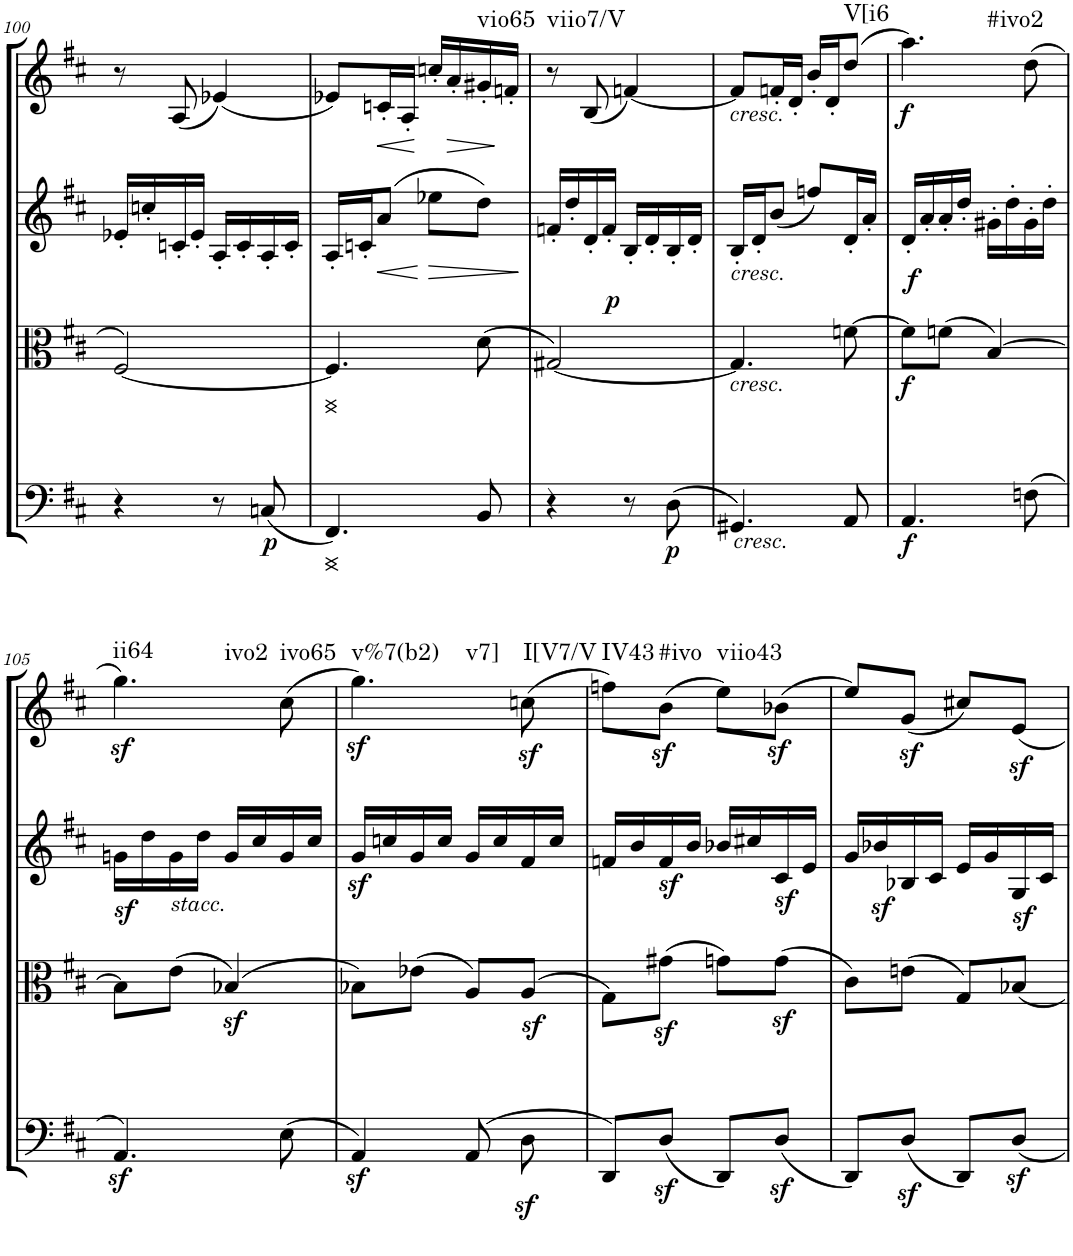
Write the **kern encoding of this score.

**kern	**dynam	**kern	**dynam	**kern	**dynam	**kern	**dynam	**harte
*part4	*part4	*part3	*part3	*part2	*part2	*part1	*part1	*part1
*staff4	*staff4	*staff3	*staff3	*staff2	*staff2	*staff1	*staff1	*
*I"Cello	*	*I"Viola	*	*I"2nd Violin	*	*I"1st Violin	*	*
*	*	*I'Vla	*	*I'Vln	*	*I'Vln	*	*
!!LO:PB:g=z
*clefF4	*	*clefC3	*	*clefG2	*	*clefG2	*	*
*k[f#c#]	*	*k[f#c#]	*	*k[f#c#]	*	*k[f#c#]	*	*
*M2/4	*	*M2/4	*	*M2/4	*	*M2/4	*	*
=100	=100	=100	=100	=100	=100	=100	=100	=100
4r	.	[2F#/	.	16e-X'/LL	.	8r	.	.
.	.	.	.	16ccn'/	.	.	.	.
.	.	.	.	16cn'/	.	(8A/	.	.
.	.	.	.	16e-'/JJ	.	.	.	.
8r	.	.	.	16A'/LL	.	(4e-X/)	.	.
.	.	.	.	16c'/	.	.	.	.
!	!LO:DY:b	!	!	!	!	!	!	!
(8Cn/	p	.	.	16A'/	.	.	.	.
.	.	.	.	16c'/JJ	.	.	.	.
=101	=101	=101	=101	=101	=101	=101	=101	=101
!	!LO:HP:b	!	!LO:HP:b	!	!	!	!	!
4.FF#/)	<	4.F#/]	<	16A'/LL	.	8e-X/L)	.	.
.	.	.	.	16cn'/J	.	.	.	.
!	!	!	!	!	!LO:HP:b	!	!LO:HP:b	!
.	.	.	.	(8a/J	<	16cn'/L	<	.
.	.	.	.	.	.	16A'/JJ	.	.
!	!	!	!	!	!LO:HP:n=1:b	!	!	!
.	.	.	.	8ee-X\L	[ >	16ccn'/LL	.	.
!	!	!	!	!	!	!	!LO:HP:n=1:b	!
.	.	.	.	.	.	16a'/	[ >	.
!	!LO:HP:b	!	!LO:HP:b	!	!	!	!	!LO:H:kt=vio65
8BB/	>	(8d\	>	8dd\J)	.	16g#X'/	.	N
.	.	.	.	.	.	16fn'/JJ	.	.
.	[ ]	.	[ ]	.	]	.	]	.
=102	=102	=102	=102	=102	=102	=102	=102	=102
!	!	!	!LO:DY:a	!	!	!	!	!LO:H:kt=viio7/V
4r	.	[2G#X/)	p	16fn'/LL	.	8r	.	N
.	.	.	.	16dd'/	.	.	.	.
.	.	.	.	16d'/	.	(8B/	.	.
.	.	.	.	16f'/JJ	.	.	.	.
8r	.	.	.	16B'/LL	.	[4fn/)	.	.
.	.	.	.	16d'/	.	.	.	.
!	!LO:DY:b	!	!	!	!	!	!	!
(8D\	p	.	.	16B'/	.	.	.	.
.	.	.	.	16d'/JJ	.	.	.	.
=103	=103	=103	=103	=103	=103	=103	=103	=103
!	!	!	!	!	!	!LO:TX:b:i:t=cresc.	!	!
!	!	!	!	!LO:TX:b:i:t=cresc.	!	!	!	!
!	!	!LO:TX:b:i:t=cresc.	!	!	!	!	!	!
!LO:TX:b:i:t=cresc.	!	!	!	!	!	!	!	!
4.GG#X/)	.	4.G#/]	.	16B'/LL	.	8f/L]	.	.
.	.	.	.	16d'/J	.	.	.	.
.	.	.	.	(8b/J	.	16fn'/L	.	.
.	.	.	.	.	.	16d'/JJ	.	.
.	.	.	.	8ffn/L)	.	16b'/LL	.	.
.	.	.	.	.	.	16d'/J	.	.
!	!	!	!	!	!	!	!	!LO:H:kt=V[i6
8AA/	.	[8fn\	.	16d'/L	.	(8dd/J	.	N
.	.	.	.	16a'/JJ	.	.	.	.
=104	=104	=104	=104	=104	=104	=104	=104	=104
!	!LO:DY:b	!	!LO:DY:b	!	!	!	!	!
!	!	!	!LO:DY:n=1:a	!	!	!	!LO:DY:b	!LO:H:kt=#ivo2
4.AA/	f	8f\L]	f f	16d'/LL	.	4.aa\)	f	N
.	.	.	.	16a'/	.	.	.	.
.	.	(8fn\J	.	16a'/	.	.	.	.
.	.	.	.	16dd'/JJ	.	.	.	.
.	.	[4B/)	.	16g#X'\LL	.	.	.	.
.	.	.	.	16dd'\	.	.	.	.
(8Fn\	.	.	.	16g#'\	.	(8dd\	.	.
.	.	.	.	16dd'\JJ	.	.	.	.
!!LO:LB:g=z
=105	=105	=105	=105	=105	=105	=105	=105	=105
!	!	!	!	!	!	!	!LO:DY:b	!LO:H:n=1:kt=ii64
!	!	!	!	!	!	!	!	!LO:H:n=2:kt=ivo2
4.AAz</)	.	8Bz>\L]	.	16gn\LL	.	4.gg\)	sf	N N
.	.	.	.	16dd\	.	.	.	.
!	!	!	!	!LO:TX:b:i:t=stacc.	!	!	!	!
.	.	(8e\J	.	16g\	.	.	.	.
.	.	.	.	16dd\JJ	.	.	.	.
.	.	(4B-Xz</)	.	16g/LL	.	.	.	.
.	.	.	.	16cc#/	.	.	.	.
!	!	!	!	!	!	!	!	!LO:H:kt=ivo65
(8E\	.	.	.	16g/	.	(8cc#\	.	N
.	.	.	.	16cc#/JJ	.	.	.	.
=106	=106	=106	=106	=106	=106	=106	=106	=106
!	!	!	!	!	!	!	!LO:DY:b	!LO:H:n=1:kt=v%7(b2)
!	!	!	!	!	!	!	!	!LO:H:n=2:kt=v7]
4AAz</)	.	8B-X\L)	.	16gz</LL	.	4.gg\)	sf	N N
.	.	.	.	16ccn/	.	.	.	.
.	.	(8e-X\J	.	16g/	.	.	.	.
.	.	.	.	16cc/JJ	.	.	.	.
(8AA/	.	8A/L)	.	16g/LL	.	.	.	.
.	.	.	.	16cc/	.	.	.	.
!	!	!	!	!	!	!	!LO:DY:b	!LO:H:kt=I[V7/V
8Dz<\	.	(8Az</J	.	16f#/	.	(8ccn\	sf	N
.	.	.	.	16cc/JJ	.	.	.	.
=107	=107	=107	=107	=107	=107	=107	=107	=107
!	!	!	!	!	!	!	!	!LO:H:kt=IV43
8DD/L)	.	8G\L)	.	16fn/LL	.	8ffn\L)	.	N
.	.	.	.	16b/	.	.	.	.
!	!	!	!	!	!	!	!LO:DY:b	!LO:H:kt=#ivo
(8Dz</J	.	(8g#Xz<\J	.	16fz</	.	(8b\J	sf	N
.	.	.	.	16b/JJ	.	.	.	.
!	!	!	!	!	!	!	!	!LO:H:kt=viio43
8DD/L)	.	8gn\L)	.	16b-X/LL	.	8ee\L)	.	N
.	.	.	.	16cc#X/	.	.	.	.
(8Dz</J	.	(8gz<\J	.	16c#z</	.	(8b-Xz<\J	.	.
.	.	.	.	16e/JJ	.	.	.	.
=108	=108	=108	=108	=108	=108	=108	=108	=108
8DD/L)	.	8c#\L)	.	16g/LL	.	8ee/L)	.	.
.	.	.	.	16b-X/	.	.	.	.
(8Dz</J	.	(8en\J	.	16B-X/	.	(8gz</J	.	.
.	.	.	.	16c#z</JJ	.	.	.	.
8DD/L)	.	8G/L)	.	16e/LL	.	8cc#X/L)	.	.
.	.	.	.	16g/	.	.	.	.
8Dz</J	.	8B-Xz>/J	.	16G/	.	8ez</J	.	.
.	.	.	.	16c#/JJ	.	.	.	.
=	=	=	=	=	=	=	=	=
*-	*-	*-	*-	*-	*-	*-	*-	*-
